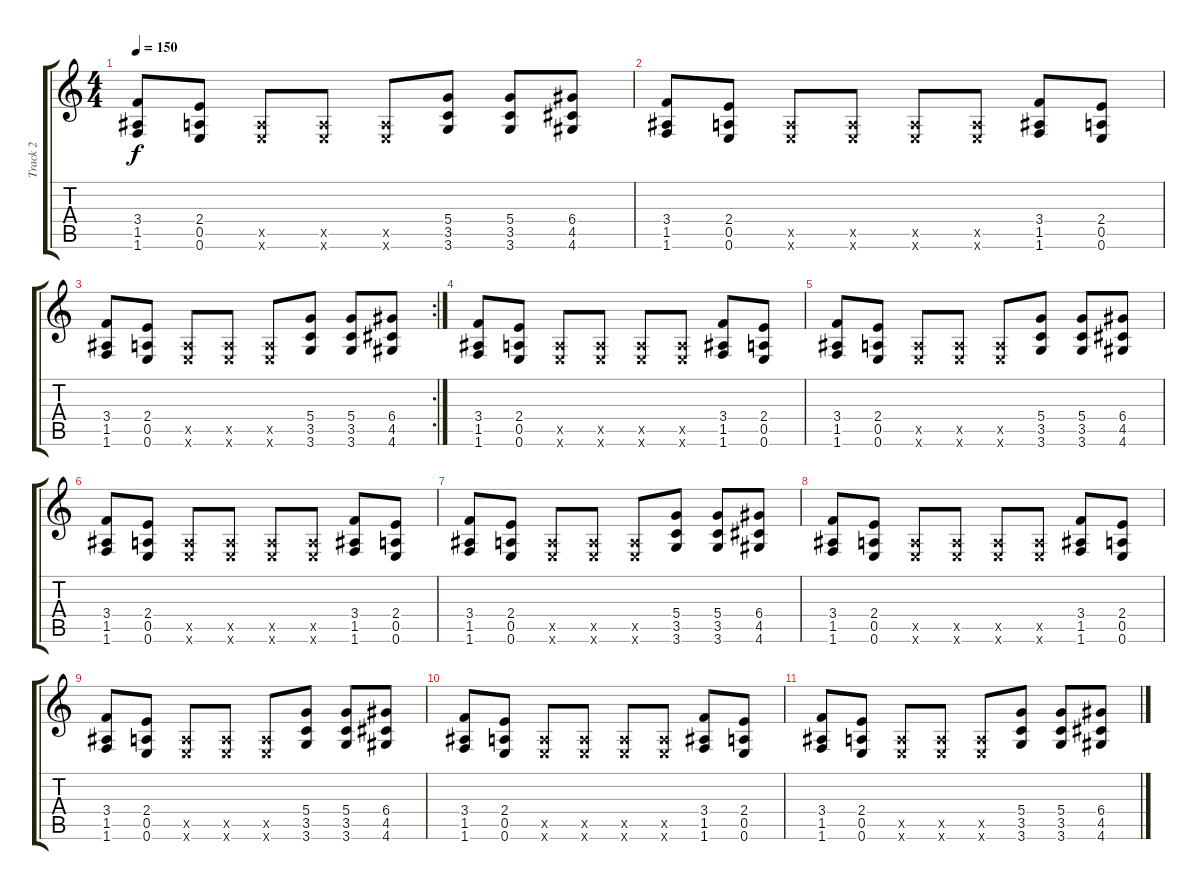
\track ("Track 2" "Track 2") {instrument distortionguitar}
\staff {score tabs}
\tuning (E4 B3 G3 D3 A2 E2) {hide}
\ts (4 4)
\tempo 150
\clef g2
\ks c
(3.4 1.5 1.6).8{dy f} (2.4 0.5 0.6).8 (0.5{x} 0.6{x}).8 (0.5{x} 0.6{x}).8 (0.5{x} 0.6{x}).8 (5.4 3.5 3.6).8 (5.4 3.5 3.6).8 (6.4 4.5 4.6).8 |
(3.4 1.5 1.6).8 (2.4 0.5 0.6).8 (0.5{x} 0.6{x}).8 (0.5{x} 0.6{x}).8 (0.5{x} 0.6{x}).8 (0.5{x} 0.6{x}).8 (3.4 1.5 1.6).8 (2.4 0.5 0.6).8 |
\rc 2
(3.4 1.5 1.6).8 (2.4 0.5 0.6).8 (0.5{x} 0.6{x}).8 (0.5{x} 0.6{x}).8 (0.5{x} 0.6{x}).8 (5.4 3.5 3.6).8 (5.4 3.5 3.6).8 (6.4 4.5 4.6).8 |
(3.4 1.5 1.6).8 (2.4 0.5 0.6).8 (0.5{x} 0.6{x}).8 (0.5{x} 0.6{x}).8 (0.5{x} 0.6{x}).8 (0.5{x} 0.6{x}).8 (3.4 1.5 1.6).8 (2.4 0.5 0.6).8 |
(3.4 1.5 1.6).8 (2.4 0.5 0.6).8 (0.5{x} 0.6{x}).8 (0.5{x} 0.6{x}).8 (0.5{x} 0.6{x}).8 (5.4 3.5 3.6).8 (5.4 3.5 3.6).8 (6.4 4.5 4.6).8 |
(3.4 1.5 1.6).8 (2.4 0.5 0.6).8 (0.5{x} 0.6{x}).8 (0.5{x} 0.6{x}).8 (0.5{x} 0.6{x}).8 (0.5{x} 0.6{x}).8 (3.4 1.5 1.6).8 (2.4 0.5 0.6).8 |
(3.4 1.5 1.6).8 (2.4 0.5 0.6).8 (0.5{x} 0.6{x}).8 (0.5{x} 0.6{x}).8 (0.5{x} 0.6{x}).8 (5.4 3.5 3.6).8 (5.4 3.5 3.6).8 (6.4 4.5 4.6).8 |
(3.4 1.5 1.6).8 (2.4 0.5 0.6).8 (0.5{x} 0.6{x}).8 (0.5{x} 0.6{x}).8 (0.5{x} 0.6{x}).8 (0.5{x} 0.6{x}).8 (3.4 1.5 1.6).8 (2.4 0.5 0.6).8 |
(3.4 1.5 1.6).8 (2.4 0.5 0.6).8 (0.5{x} 0.6{x}).8 (0.5{x} 0.6{x}).8 (0.5{x} 0.6{x}).8 (5.4 3.5 3.6).8 (5.4 3.5 3.6).8 (6.4 4.5 4.6).8 |
(3.4 1.5 1.6).8 (2.4 0.5 0.6).8 (0.5{x} 0.6{x}).8 (0.5{x} 0.6{x}).8 (0.5{x} 0.6{x}).8 (0.5{x} 0.6{x}).8 (3.4 1.5 1.6).8 (2.4 0.5 0.6).8 |
(3.4 1.5 1.6).8 (2.4 0.5 0.6).8 (0.5{x} 0.6{x}).8 (0.5{x} 0.6{x}).8 (0.5{x} 0.6{x}).8 (5.4 3.5 3.6).8 (5.4 3.5 3.6).8 (6.4 4.5 4.6).8
